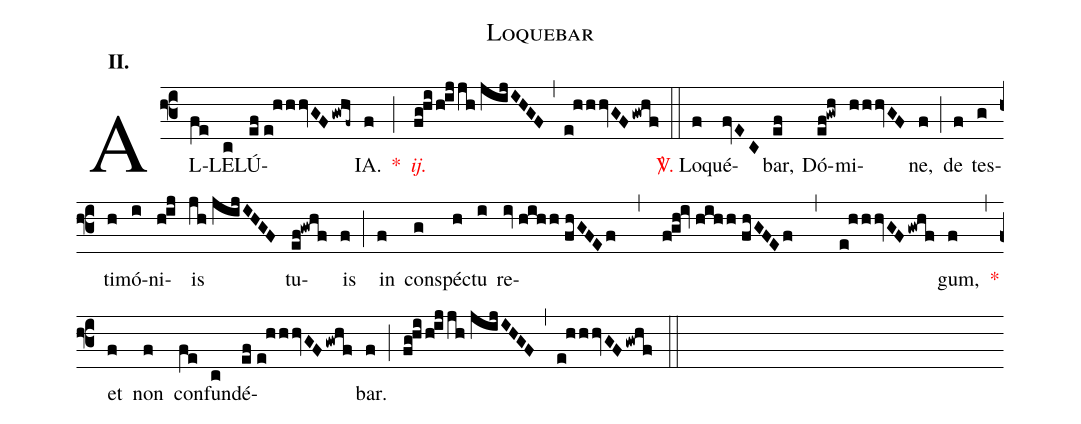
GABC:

name:Loquebar;
mode:II.;
office-part:Alleluia;
%%
(f3) AL(fe)LE(c)LÚ(ef//e!hhhvGF/gwhf~)IA.(f) <v>\red{*}</v>(;) <v>\redit{ij.}</v>(fg!hi/h!ijjh//jijIHGF)  (,) (e!hhhvGF/gwhf) (::) <v>\red{\Vbar.}</v> Lo(f)qué(fvEC)bar,(ef) Dó(ef!gwh)mi(hhhvGF)ne,(f) (;) de(f) tes(g)ti(h)mó(i)ni(h!ij)is(jh//jijIHGF) tu(ef!gwhf)is(f) (;) in(f) con(g)spéc(h)tu(i) re(iv//hihh//fhGFEf , f!gh!iv///hihh//fhGFEf , e!hhhvGF/gwhf)gum,(f) <v>\red{*}</v>(,) et(f) non(f) con(fe)fun(c)dé(ef//e!hhhvGF/gwhf)bar.(f) (;) (fg!hi/h!ijjh//jijIHGF) (,) (e!hhhvGF/gwhf) (::)
